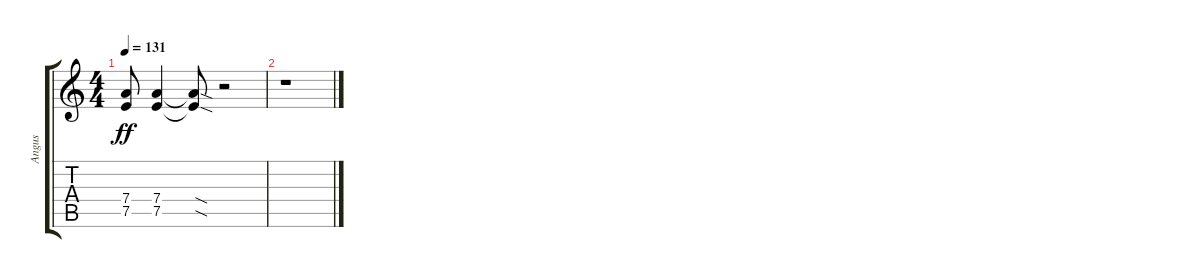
\track ("Angus" "Angus") {instrument distortionguitar}
\staff {score tabs}
\tuning (E4 B3 G3 D3 A2 E2) {hide}
\ts (4 4)
\tempo 131
\clef g2
\ks c
(7.4{t} 7.5{t}).8{dy ff} (7.4 7.5).4 (7.4{sod t} 7.5{sod t}).8 r.2 |
r.1
